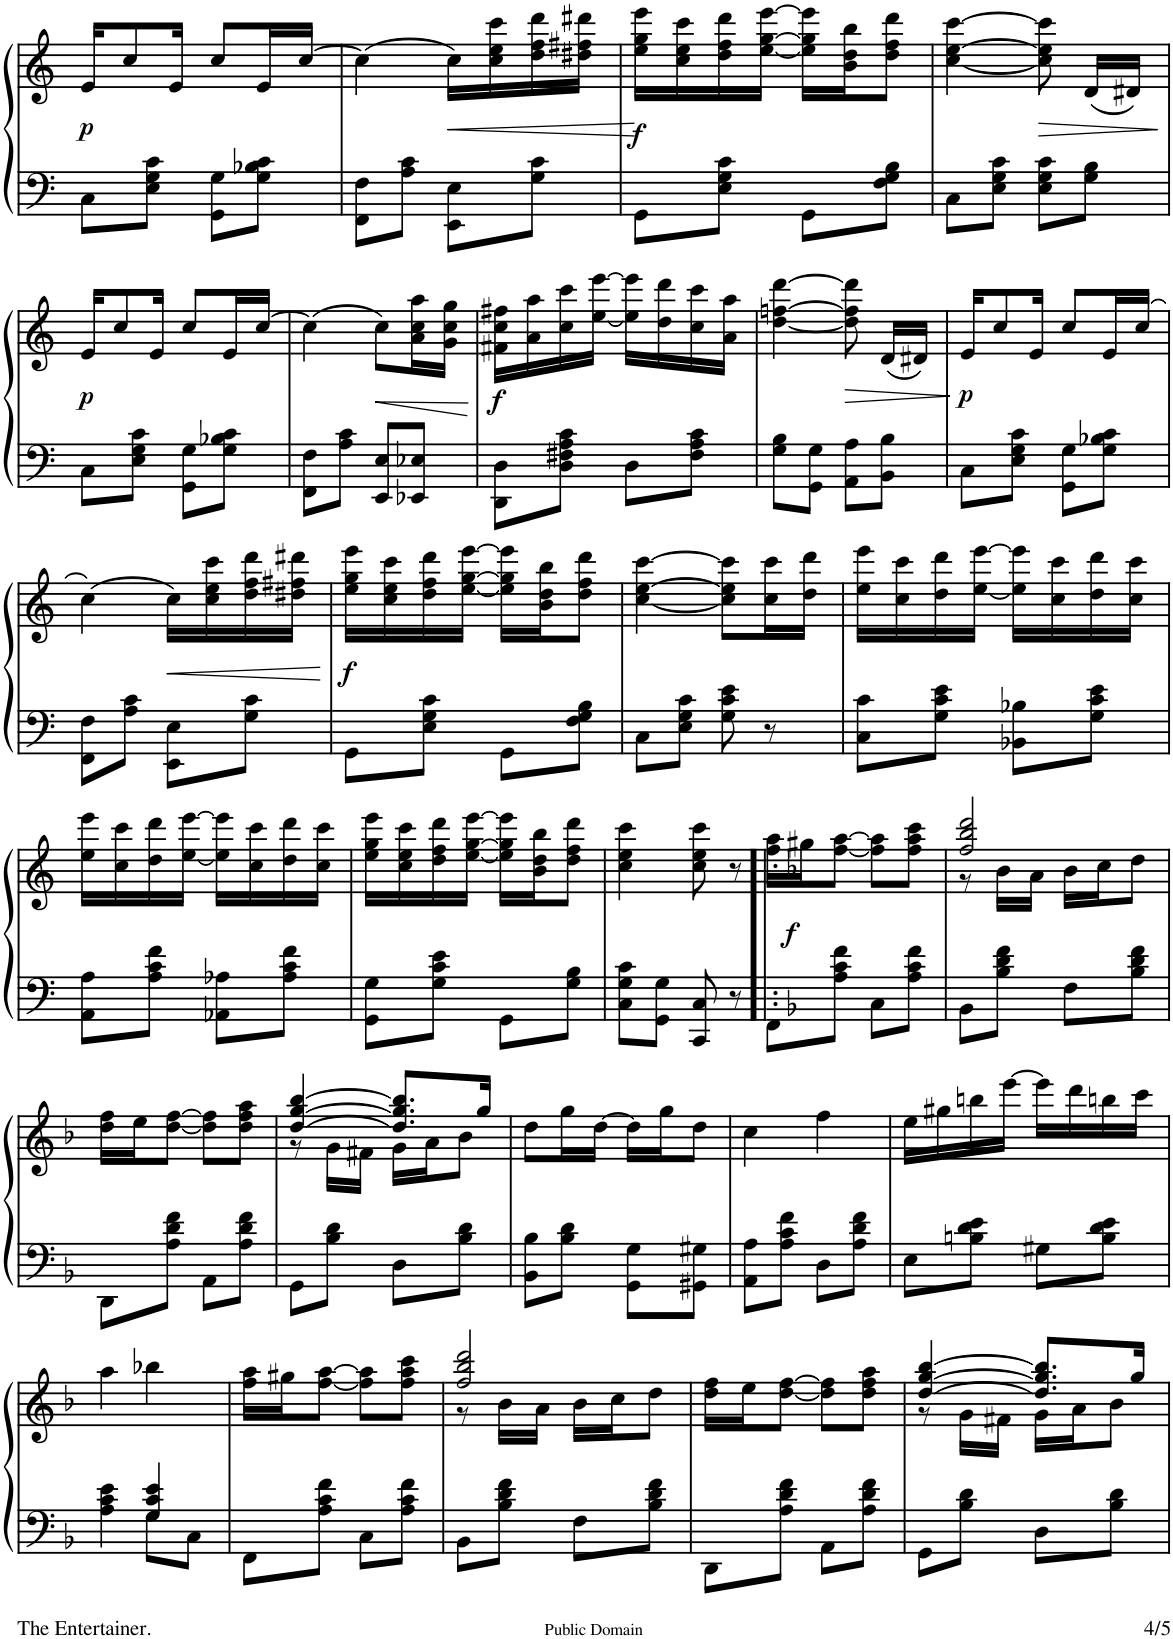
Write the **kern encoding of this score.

**kern	**kern	**dynam
*part1	*part1	*part1
*staff2	*staff1	*staff1/2
*I"Piano	*	*
*I'Pno	*	*
!!LO:PB:g=z
*clefF4	*clefG2	*
*k[]	*k[]	*
*M2/4	*M2/4	*
=37	=37	=37
!	!	!LO:DY:b
8C\L	16e/KL	p
.	8cc/	.
8E\ 8G\ 8c\J	.	.
.	16e/Jk	.
8GG\ 8G\L	8cc/L	.
8G\ 8B-X\ 8c\J	16e/L	.
.	[>16cc/JJ	.
=38	=38	=38
8FF\ 8F\L	4cc\_	.
8A\ 8c\J	.	.
!	!	!LO:HP:b
8EE\ 8E\L	16cc\LL]	<
.	16cc\ 16ee\ 16ccc\	.
8G\ 8c\J	16dd\ 16ff\ 16ddd\	.
.	16dd#X\ 16ff#X\ 16ddd#X\JJ	.
=39	=39	=39
!	!	!LO:DY:b
8GG\L	16ee\ 16gg\ 16eee\LL	f
.	16cc\ 16ee\ 16ccc\	[
8E\ 8G\ 8c\J	16dd\ 16ff\ 16ddd\	.
.	[<16ee\ [16gg\ [16eee\JJ	.
8GG\L	16ee\] 16gg\] 16eee\]LL	.
.	16b\ 16dd\ 16bb\J	.
8F\ 8G\ 8B\J	8dd\ 8ff\ 8ddd\J	.
=40	=40	=40
8C\L	[<4cc\ [4ee\ [4ccc\	.
8E\ 8G\ 8c\J	.	.
!	!	!LO:HP:b
8E\ 8G\ 8c\L	8cc\] 8ee\] 8ccc\]	>
8G\ 8B\J	(16d/LL	.
.	16d#X/JJ)	.
.	.	]
!!LO:LB:g=z
=41	=41	=41
!	!	!LO:DY:b
8C\L	16e/KL	p
.	8cc/	.
8E\ 8G\ 8c\J	.	.
.	16e/Jk	.
8GG\ 8G\L	8cc/L	.
8G\ 8B-X\ 8c\J	16e/L	.
.	[>16cc/JJ	.
=42	=42	=42
8FF\ 8F\L	4cc\_	.
8A\ 8c\J	.	.
!	!	!LO:HP:b
8EE/ 8E/L	8cc\L]	<
8EE-X/ 8E-X/J	16a\ 16cc\ 16aa\L	.
.	16g\ 16cc\ 16gg\JJ	.
.	.	[
=43	=43	=43
!	!	!LO:DY:b
8DD\ 8D\L	16f#X\ 16cc\ 16ff#X\LL	f
.	16a\ 16aa\	.
8D\ 8F#X\ 8A\ 8c\J	16cc\ 16ccc\	.
.	[<16ee\ [16eee\JJ	.
8D\L	16ee\] 16eee\]LL	.
.	16dd\ 16ddd\	.
8F#\ 8A\ 8c\J	16cc\ 16ccc\	.
.	16a\ 16aa\JJ	.
=44	=44	=44
8G\ 8B\L	[<4dd\ [4ffn\ [4ddd\	.
8GG\ 8G\J	.	.
!	!	!LO:HP:b
8AA\ 8A\L	8dd\] 8ff\] 8ddd\]	>
8BB\ 8B\J	(16d/LL	.
.	16d#X/JJ)	.
.	.	]
=45	=45	=45
!	!	!LO:DY:b
8C\L	16e/KL	p
.	8cc/	.
8E\ 8G\ 8c\J	.	.
.	16e/Jk	.
8GG\ 8G\L	8cc/L	.
8G\ 8B-X\ 8c\J	16e/L	.
.	[>16cc/JJ	.
!!LO:LB:g=z
=46	=46	=46
8FF\ 8F\L	4cc\_	.
8A\ 8c\J	.	.
!	!	!LO:HP:b
8EE\ 8E\L	16cc\LL]	<
.	16cc\ 16ee\ 16ccc\	.
8G\ 8c\J	16dd\ 16ff\ 16ddd\	.
.	16dd#X\ 16ff#X\ 16ddd#X\JJ	.
.	.	[
=47	=47	=47
!	!	!LO:DY:b
8GG\L	16ee\ 16gg\ 16eee\LL	f
.	16cc\ 16ee\ 16ccc\	.
8E\ 8G\ 8c\J	16dd\ 16ff\ 16ddd\	.
.	[<16ee\ [16gg\ [16eee\JJ	.
8GG\L	16ee\] 16gg\] 16eee\]LL	.
.	16b\ 16dd\ 16bb\J	.
8F\ 8G\ 8B\J	8dd\ 8ff\ 8ddd\J	.
=48	=48	=48
8C\L	[<4cc\ [4ee\ [4ccc\	.
8E\ 8G\ 8c\J	.	.
8G\ 8c\ 8e\	8cc\] 8ee\] 8ccc\]L	.
8r	16cc\ 16ccc\L	.
.	16dd\ 16ddd\JJ	.
=49	=49	=49
8C\ 8c\L	16ee\ 16eee\LL	.
.	16cc\ 16ccc\	.
8G\ 8c\ 8e\J	16dd\ 16ddd\	.
.	[<16ee\ [16eee\JJ	.
8BB-X\ 8B-X\L	16ee\] 16eee\]LL	.
.	16cc\ 16ccc\	.
8G\ 8c\ 8e\J	16dd\ 16ddd\	.
.	16cc\ 16ccc\JJ	.
!!LO:LB:g=z
=50	=50	=50
8AA\ 8A\L	16ee\ 16eee\LL	.
.	16cc\ 16ccc\	.
8A\ 8c\ 8f\J	16dd\ 16ddd\	.
.	[<16ee\ [16eee\JJ	.
8AA-X\ 8A-X\L	16ee\] 16eee\]LL	.
.	16cc\ 16ccc\	.
8A-\ 8c\ 8f\J	16dd\ 16ddd\	.
.	16cc\ 16ccc\JJ	.
=51	=51	=51
8GG\ 8G\L	16ee\ 16gg\ 16eee\LL	.
.	16cc\ 16ee\ 16ccc\	.
8G\ 8c\ 8e\J	16dd\ 16ff\ 16ddd\	.
.	[<16ee\ [16gg\ [16eee\JJ	.
8GG\L	16ee\] 16gg\] 16eee\]LL	.
.	16b\ 16dd\ 16bb\J	.
8G\ 8B\J	8dd\ 8ff\ 8ddd\J	.
=52	=52	=52
8C\ 8G\ 8c\L	4cc\ 4ee\ 4ccc\	.
8GG\ 8G\J	.	.
8CC/ 8C/	8cc\ 8ee\ 8ccc\	.
8r	8r	.
=53!|:	=53!|:	=53!|:
*k[b-]	*k[b-]	*
*F:	*F:	*
!	!	!LO:DY:b
8FF\L	16ff\ 16aa\LL	f
.	16gg#X\J	.
8A\ 8c\ 8f\J	[<8ff\ [8aa\J	.
8C\L	8ff\] 8aa\]L	.
8A\ 8c\ 8f\J	8ff\ 8aa\ 8ccc\J	.
=54	=54	=54
*	*^	*
8BB-\L	2ff/ 2bb-/ 2ddd/	8r	.
8B-\ 8d\ 8f\J	.	16b-\LL	.
.	.	16a\JJ	.
8F\L	.	16b-\LL	.
.	.	16cc\J	.
8B-\ 8d\ 8f\J	.	8dd\J	.
*	*v	*v	*
!!LO:LB:g=z
=55	=55	=55
8DD\L	16dd\ 16ff\LL	.
.	16ee\J	.
8A\ 8d\ 8f\J	[<8dd\ [8ff\J	.
8AA\L	8dd\] 8ff\]L	.
8A\ 8d\ 8f\J	8dd\ 8ff\ 8aa\J	.
=56	=56	=56
*	*^	*
8GG\L	[4dd/ [4gg/ [4bb-/	8r	.
8B-\ 8d\J	.	16g\LL	.
.	.	16f#X\JJ	.
8D\L	8.dd/] 8.gg/] 8.bb-/]L	16g\LL	.
.	.	16a\J	.
8B-\ 8d\J	.	8b-\J	.
.	16gg/Jk	.	.
*	*v	*v	*
=57	=57	=57
8BB-\ 8B-\L	8dd\L	.
8B-\ 8d\J	16gg\L	.
.	[16dd\JJ	.
8GG\ 8G\L	16dd\LL]	.
.	16gg\J	.
8GG#X\ 8G#X\J	8dd\J	.
=58	=58	=58
8AA\ 8A\L	4cc\	.
8A\ 8c\ 8f\J	.	.
8D\L	4ff\	.
8A\ 8d\ 8f\J	.	.
=59	=59	=59
8E\L	16ee\LL	.
.	16gg#X\	.
8Bn\ 8d\ 8e\J	16bbn\	.
.	[16eee\JJ	.
8G#X\L	16eee\LL]	.
.	16ddd\	.
8B\ 8d\ 8e\J	16bbn\	.
.	16ccc\JJ	.
!!LO:LB:g=z
=60	=60	=60
*^	*	*
4A\ 4c\ 4e\	4ryy	4aa\	.
8G\L	4G/ 4c/ 4e/	4bb-X\	.
8C\J	.	.	.
*v	*v	*	*
=61	=61	=61
8FF\L	16ff\ 16aa\LL	.
.	16gg#X\J	.
8A\ 8c\ 8f\J	[<8ff\ [8aa\J	.
8C\L	8ff\] 8aa\]L	.
8A\ 8c\ 8f\J	8ff\ 8aa\ 8ccc\J	.
=62	=62	=62
*	*^	*
8BB-\L	2ff/ 2bb-/ 2ddd/	8r	.
8B-\ 8d\ 8f\J	.	16b-\LL	.
.	.	16a\JJ	.
8F\L	.	16b-\LL	.
.	.	16cc\J	.
8B-\ 8d\ 8f\J	.	8dd\J	.
*	*v	*v	*
=63	=63	=63
8DD\L	16dd\ 16ff\LL	.
.	16ee\J	.
8A\ 8d\ 8f\J	[<8dd\ [8ff\J	.
8AA\L	8dd\] 8ff\]L	.
8A\ 8d\ 8f\J	8dd\ 8ff\ 8aa\J	.
=64	=64	=64
*	*^	*
8GG\L	[4dd/ [4gg/ [4bb-/	8r	.
8B-\ 8d\J	.	16g\LL	.
.	.	16f#X\JJ	.
8D\L	8.dd/] 8.gg/] 8.bb-/]L	16g\LL	.
.	.	16a\J	.
8B-\ 8d\J	.	8b-\J	.
.	16gg/Jk	.	.
*	*v	*v	*
=	=	=
*-	*-	*-
